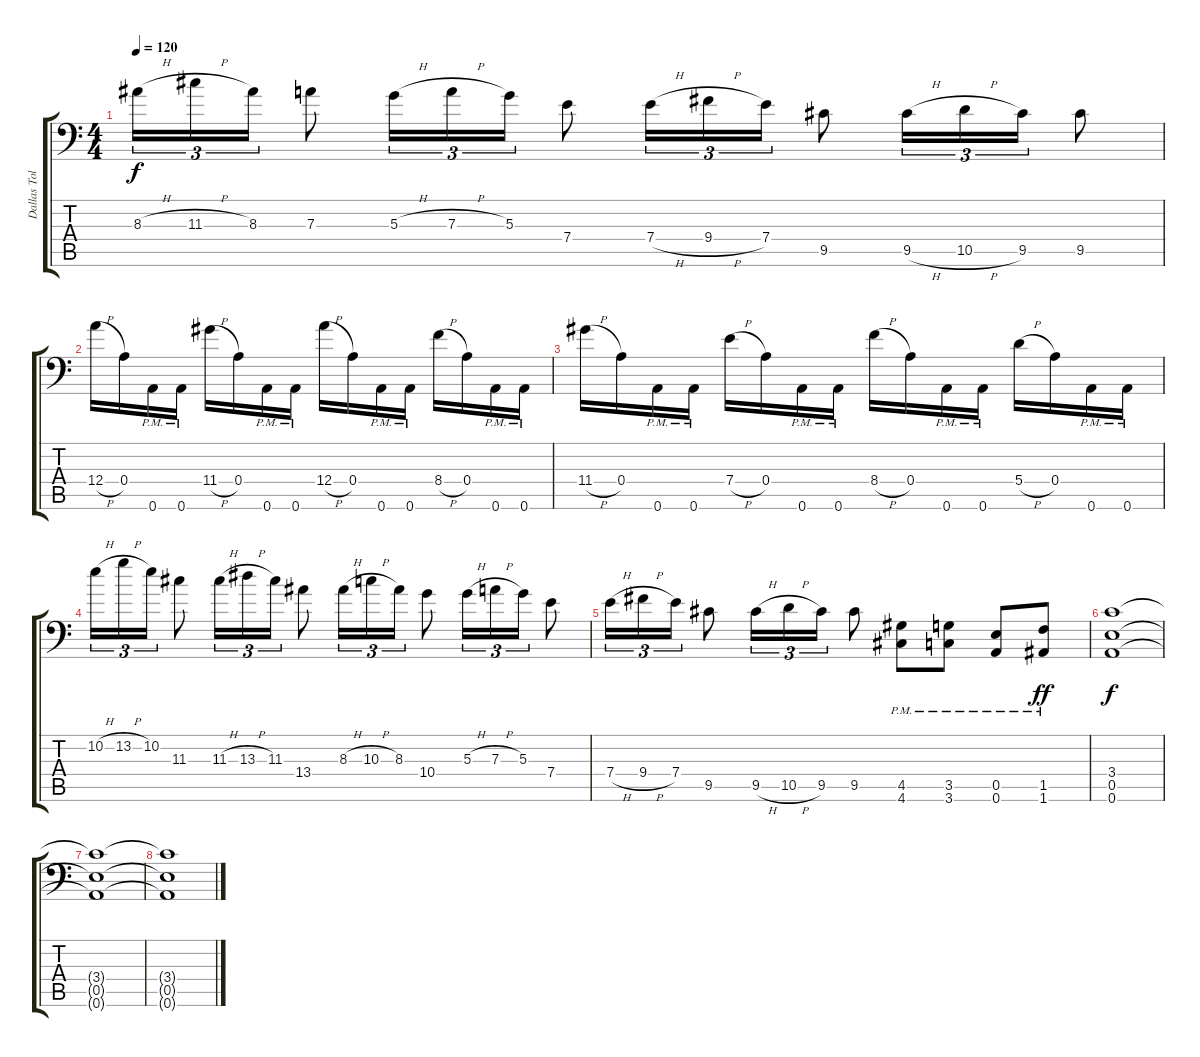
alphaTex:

\track ("Dallas Toler-Wade" "Dallas Tol") {instrument distortionguitar}
\staff {score tabs}
\tuning (B3 Gb3 D3 A2 E2 A1) {hide}
\ts (4 4)
\tempo 120
\clef f4
\ks c
8.3{h}.16{tu (3 2) dy f} 11.3{h}.16{tu (3 2)} 8.3.16{tu (3 2)} 7.3.8 5.3{h}.16{tu (3 2)} 7.3{h}.16{tu (3 2)} 5.3.16{tu (3 2)} 7.4.8 7.4{h}.16{tu (3 2)} 9.4{h}.16{tu (3 2)} 7.4.16{tu (3 2)} 9.5.8 9.5{h}.16{tu (3 2)} 10.5{h}.16{tu (3 2)} 9.5.16{tu (3 2)} 9.5.8 |
12.4{h}.16 0.4.16 0.6{pm}.16 0.6{pm}.16 11.4{h}.16 0.4.16 0.6{pm}.16 0.6{pm}.16 12.4{h}.16 0.4.16 0.6{pm}.16 0.6{pm}.16 8.4{h}.16 0.4.16 0.6{pm}.16 0.6{pm}.16 |
11.4{h}.16 0.4.16 0.6{pm}.16 0.6{pm}.16 7.4{h}.16 0.4.16 0.6{pm}.16 0.6{pm}.16 8.4{h}.16 0.4.16 0.6{pm}.16 0.6{pm}.16 5.4{h}.16 0.4.16 0.6{pm}.16 0.6{pm}.16 |
10.2{h}.16{tu (3 2)} 13.2{h}.16{tu (3 2)} 10.2.16{tu (3 2)} 11.3.8 11.3{h}.16{tu (3 2)} 13.3{h}.16{tu (3 2)} 11.3.16{tu (3 2)} 13.4.8 8.3{h}.16{tu (3 2)} 10.3{h}.16{tu (3 2)} 8.3.16{tu (3 2)} 10.4.8 5.3{h}.16{tu (3 2)} 7.3{h}.16{tu (3 2)} 5.3.16{tu (3 2)} 7.4.8 |
7.4{h}.16{tu (3 2)} 9.4{h}.16{tu (3 2)} 7.4.16{tu (3 2)} 9.5.8 9.5{h}.16{tu (3 2)} 10.5{h}.16{tu (3 2)} 9.5.16{tu (3 2)} 9.5.8 (4.5{pm} 4.6{pm}).8 (3.5{pm} 3.6{pm}).8 (0.5{pm} 0.6{pm}).8 (1.5{pm} 1.6{pm}).8{dy ff} |
(3.4 0.5 0.6).1{dy f} |
(3.4{t} 0.5{t} 0.6{t}).1 |
(3.4{t} 0.5{t} 0.6{t}).1
